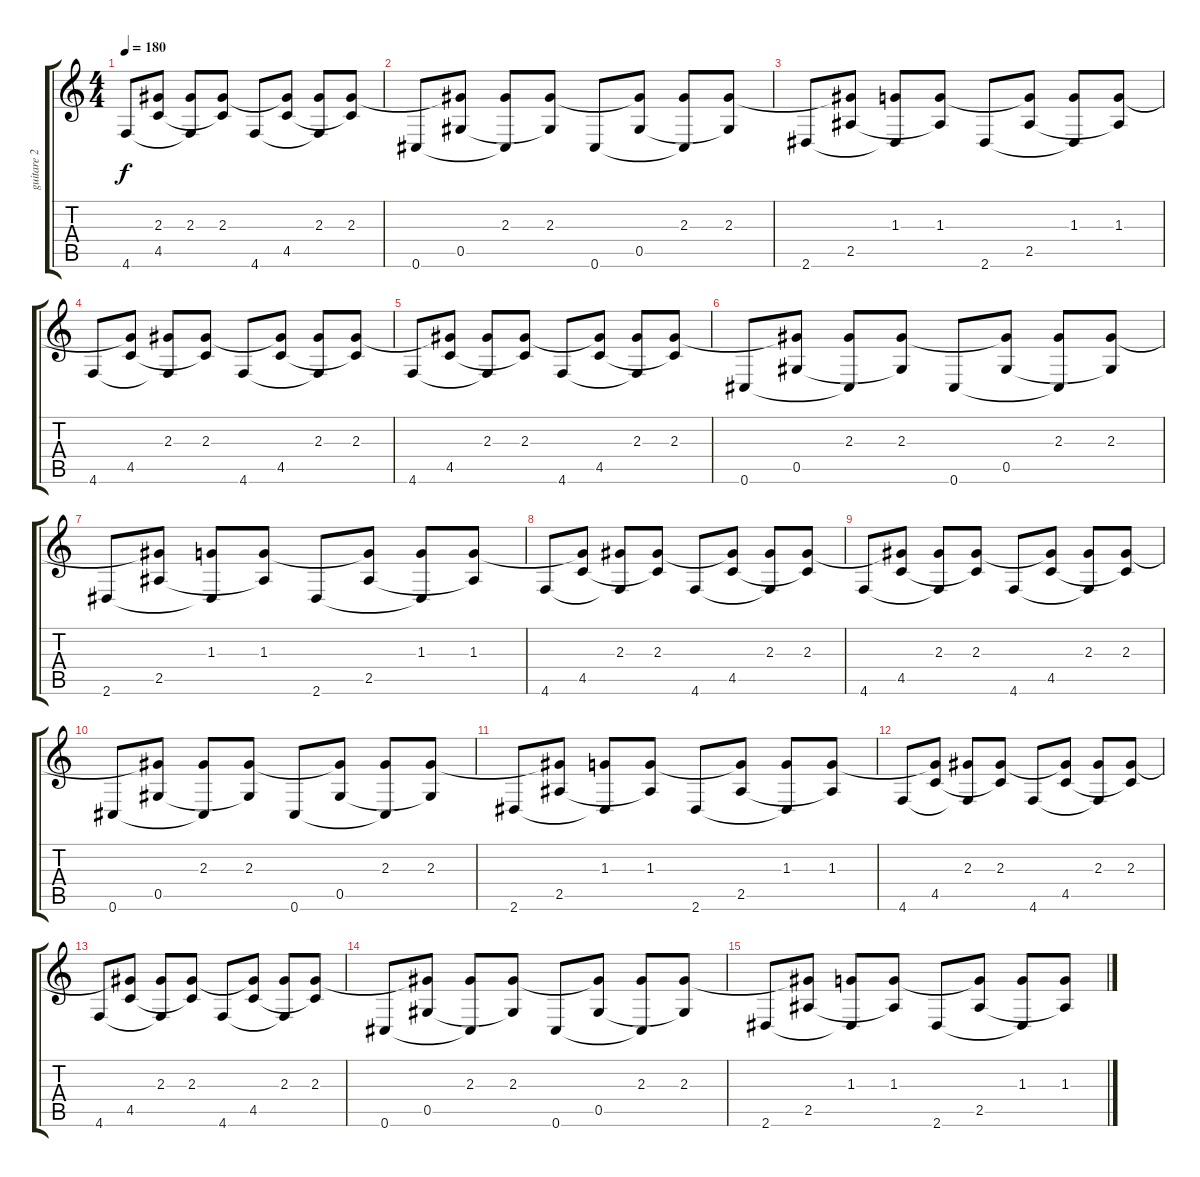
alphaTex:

\track ("guitare 2" "guitare 2") {instrument overdrivenguitar}
\staff {score tabs}
\tuning (Eb4 Bb3 Gb3 Db3 Ab2 Db2) {hide}
\ts (4 4)
\tempo 180
\clef g2
\ks c
4.6.8{dy f} (2.3{t} 4.5).8 (2.3 4.6{t}).8 (2.3 4.5{t}).8 4.6.8 (2.3{t} 4.5).8 (2.3 4.6{t}).8 (2.3 4.5{t}).8 |
0.6.8 (2.3{t} 0.5).8 (2.3 0.6{t}).8 (2.3 0.5{t}).8 0.6.8 (2.3{t} 0.5).8 (2.3 0.6{t}).8 (2.3 0.5{t}).8 |
2.6.8 (2.3{t} 2.5).8 (1.3 2.6{t}).8 (1.3 2.5{t}).8 2.6.8 (1.3{t} 2.5).8 (1.3 2.6{t}).8 (1.3 2.5{t}).8 |
4.6.8{volume 8 instrument electricguitarclean} (1.3{t} 4.5).8 (2.3 4.6{t}).8 (2.3 4.5{t}).8 4.6.8 (2.3{t} 4.5).8 (2.3 4.6{t}).8 (2.3 4.5{t}).8 |
4.6.8 (2.3{t} 4.5).8 (2.3 4.6{t}).8 (2.3 4.5{t}).8 4.6.8 (2.3{t} 4.5).8 (2.3 4.6{t}).8 (2.3 4.5{t}).8 |
0.6.8 (2.3{t} 0.5).8 (2.3 0.6{t}).8 (2.3 0.5{t}).8 0.6.8 (2.3{t} 0.5).8 (2.3 0.6{t}).8 (2.3 0.5{t}).8 |
2.6.8 (2.3{t} 2.5).8 (1.3 2.6{t}).8 (1.3 2.5{t}).8 2.6.8 (1.3{t} 2.5).8 (1.3 2.6{t}).8 (1.3 2.5{t}).8 |
4.6.8{volume 6 instrument electricguitarclean} (1.3{t} 4.5).8 (2.3 4.6{t}).8 (2.3 4.5{t}).8 4.6.8 (2.3{t} 4.5).8 (2.3 4.6{t}).8 (2.3 4.5{t}).8 |
4.6.8 (2.3{t} 4.5).8 (2.3 4.6{t}).8 (2.3 4.5{t}).8 4.6.8 (2.3{t} 4.5).8 (2.3 4.6{t}).8 (2.3 4.5{t}).8 |
0.6.8 (2.3{t} 0.5).8 (2.3 0.6{t}).8 (2.3 0.5{t}).8 0.6.8 (2.3{t} 0.5).8 (2.3 0.6{t}).8 (2.3 0.5{t}).8 |
2.6.8 (2.3{t} 2.5).8 (1.3 2.6{t}).8 (1.3 2.5{t}).8 2.6.8 (1.3{t} 2.5).8 (1.3 2.6{t}).8 (1.3 2.5{t}).8 |
4.6.8{volume 4 instrument electricguitarclean} (1.3{t} 4.5).8 (2.3 4.6{t}).8 (2.3 4.5{t}).8 4.6.8 (2.3{t} 4.5).8 (2.3 4.6{t}).8 (2.3 4.5{t}).8 |
4.6.8 (2.3{t} 4.5).8 (2.3 4.6{t}).8 (2.3 4.5{t}).8 4.6.8 (2.3{t} 4.5).8 (2.3 4.6{t}).8 (2.3 4.5{t}).8 |
0.6.8{volume 3} (2.3{t} 0.5).8 (2.3 0.6{t}).8 (2.3 0.5{t}).8 0.6.8 (2.3{t} 0.5).8 (2.3 0.6{t}).8 (2.3 0.5{t}).8 |
2.6.8 (2.3{t} 2.5).8 (1.3 2.6{t}).8 (1.3 2.5{t}).8 2.6.8 (1.3{t} 2.5).8 (1.3 2.6{t}).8 (1.3 2.5{t}).8
